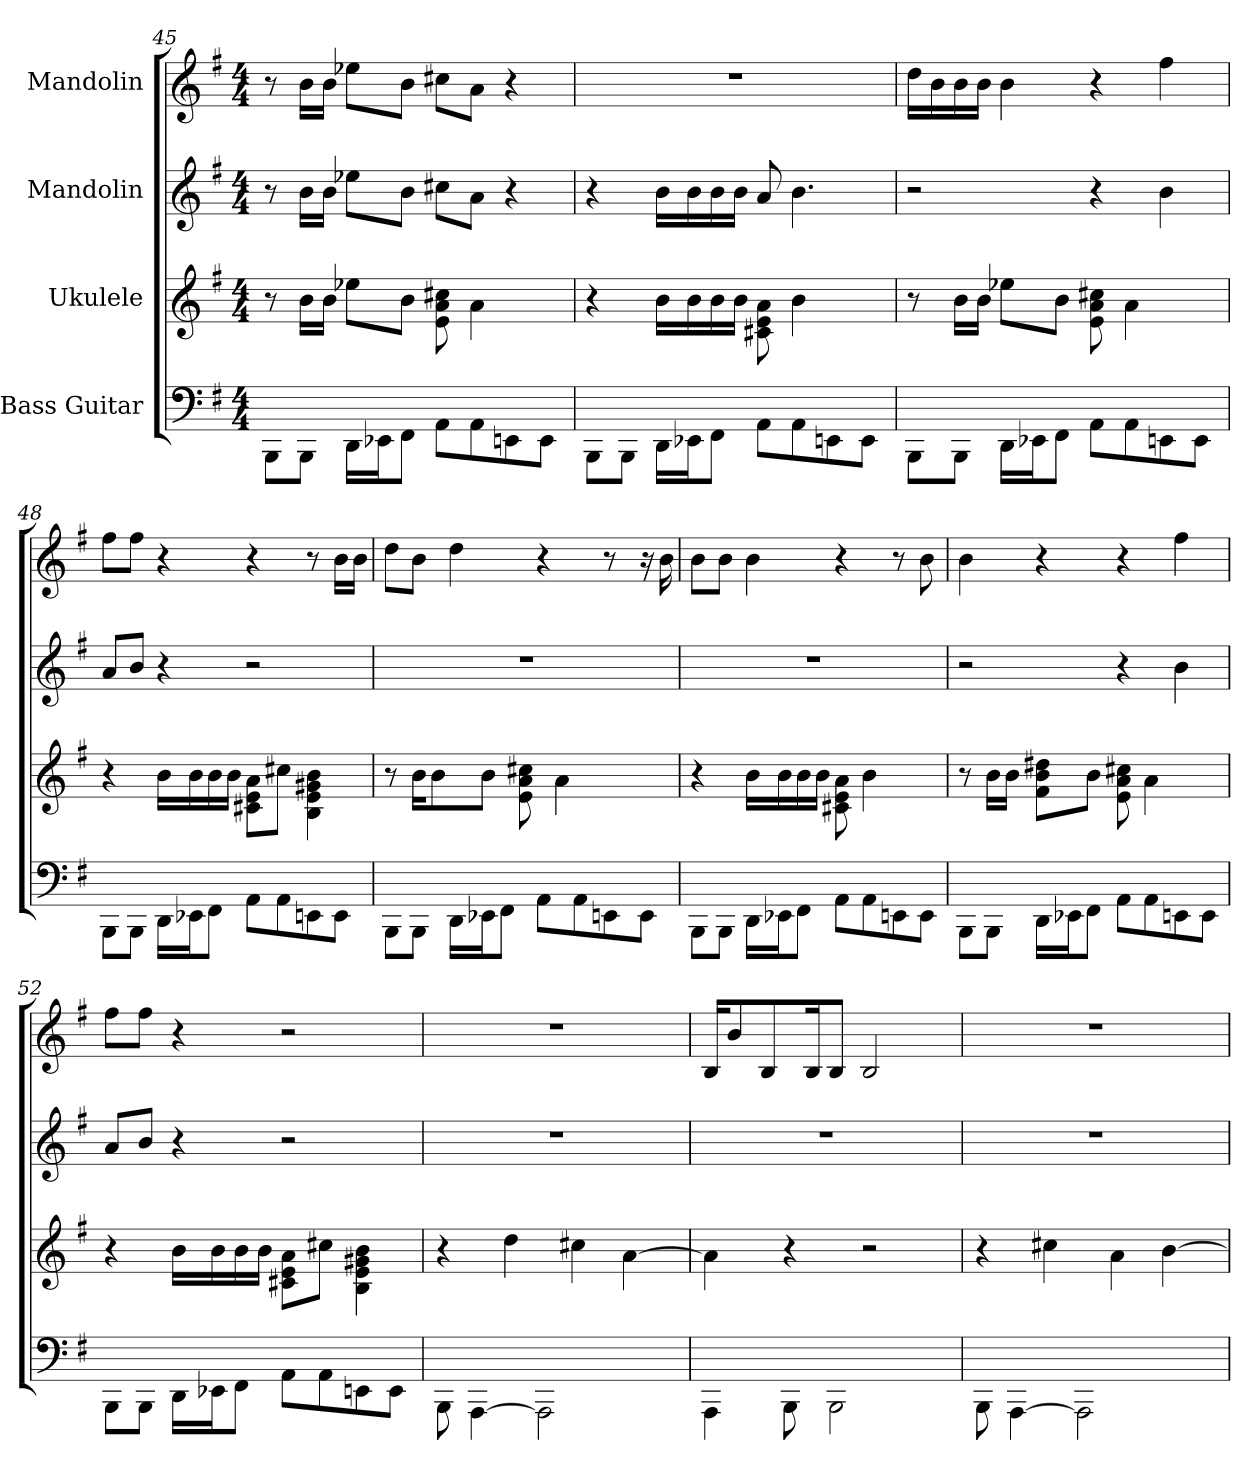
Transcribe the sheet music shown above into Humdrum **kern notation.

**kern	**kern	**kern	**kern
*part4	*part3	*part2	*part1
*staff4	*staff3	*staff2	*staff1
*I"Bass Guitar	*I"Ukulele	*I"Mandolin	*I"Mandolin
*	*	*clefG2	*clefG2
*k[f#]	*k[f#]	*k[f#]	*k[f#]
*G:	*G:	*G:	*G:
*M4/4	*M4/4	*M4/4	*M4/4
=45	=45	=45	=45
8BBBi\L	8r	8r	8r
8BBBi\J	16bj\LL	16bZ\LL	16bV\LL
.	16bj\JJ	16bZ\JJ	16bV\JJ
16DDi\LL	8ee-j\L	8ee-XZ\L	8ee-XV\L
16EE-i\J	.	.	.
8FF#i\J	8bj\J	8bZ\J	8bV\J
8AAi\L	8ej\ 8aj\ 8cc#j\	8cc#XZ\L	8cc#XV\L
8AAi\	4aj\	8aZ\J	8aV\J
8EEi\	.	4r	4r
8EEi\J	8ryy	.	.
=46	=46	=46	=46
8BBBi\L	4r	4r	1r
8BBBi\J	.	.	.
16DDi\LL	16bj\LL	16bZ\LL	.
16EE-i\J	16bj\	16bZ\	.
8FF#i\J	16bj\	16bZ\	.
.	16bj\JJ	16bZ\JJ	.
8AAi\L	8c#j\ 8ej\ 8aj\	8aZ/	.
8AAi\	4bj\	4.bZ\	.
8EEi\	.	.	.
8EEi\J	8ryy	.	.
=47	=47	=47	=47
8BBBi\L	8r	2r	16ddV\LL
.	.	.	16bV\
8BBBi\J	16bj\LL	.	16bV\
.	16bj\JJ	.	16bV\JJ
16DDi\LL	8ee-j\L	.	4bV\
16EE-i\J	.	.	.
8FF#i\J	8bj\J	.	.
8AAi\L	8ej\ 8aj\ 8cc#j\	4r	4r
8AAi\	4aj\	.	.
8EEi\	.	4bZ\	4ff#V\
8EEi\J	8ryy	.	.
!!LO:LB:g=z
=48	=48	=48	=48
8BBBi\L	4r	8aZ/L	8ff#V\L
8BBBi\J	.	8bZ/J	8ff#V\J
16DDi\LL	16bj\LL	4r	4r
16EE-i\J	16bj\	.	.
8FF#i\J	16bj\	.	.
.	16bj\JJ	.	.
8AAi\L	8c#j\ 8ej\ 8aj\L	2r	4r
8AAi\	8cc#j\J	.	.
8EEi\	4Bj\ 4ej\ 4g#j\ 4bj\	.	8r
8EEi\J	.	.	16bV\LL
.	.	.	16bV\JJ
=49	=49	=49	=49
8BBBi\L	8r	1r	8ddV\L
8BBBi\J	16bj\KL	.	8bV\J
.	8bj\	.	.
16DDi\LL	.	.	4ddV\
16EE-i\J	8bj\J	.	.
8FF#i\J	.	.	.
.	8ej\ 8aj\ 8cc#j\	.	.
8AAi\L	.	.	4r
.	4aj\	.	.
8AAi\	.	.	.
8EEi\	.	.	8r
.	8.ryy	.	.
8EEi\J	.	.	16r
.	.	.	16bV\
=50	=50	=50	=50
8BBBi\L	4r	1r	8bV\L
8BBBi\J	.	.	8bV\J
16DDi\LL	16bj\LL	.	4bV\
16EE-i\J	16bj\	.	.
8FF#i\J	16bj\	.	.
.	16bj\JJ	.	.
8AAi\L	8c#j\ 8ej\ 8aj\	.	4r
8AAi\	4bj\	.	.
8EEi\	.	.	8r
8EEi\J	8ryy	.	8bV\
=51	=51	=51	=51
8BBBi\L	8r	2r	4bV\
8BBBi\J	16bj\LL	.	.
.	16bj\JJ	.	.
16DDi\LL	8f#j\ 8bj\ 8dd#j\L	.	4r
16EE-i\J	.	.	.
8FF#i\J	8bj\J	.	.
8AAi\L	8ej\ 8aj\ 8cc#j\	4r	4r
8AAi\	4aj\	.	.
8EEi\	.	4bZ\	4ff#V\
8EEi\J	8ryy	.	.
!!LO:LB:g=z
=52	=52	=52	=52
8BBBi\L	4r	8aZ/L	8ff#V\L
8BBBi\J	.	8bZ/J	8ff#V\J
16DDi\LL	16bj\LL	4r	4r
16EE-i\J	16bj\	.	.
8FF#i\J	16bj\	.	.
.	16bj\JJ	.	.
8AAi\L	8c#j\ 8ej\ 8aj\L	2r	2r
8AAi\	8cc#j\J	.	.
8EEi\	4Bj\ 4ej\ 4g#j\ 4bj\	.	.
8EEi\J	.	.	.
=53	=53	=53	=53
8BBBi\	4r	1r	1r
[4AAAi\	.	.	.
.	4ddj\	.	.
2AAAi\]	.	.	.
.	4cc#j\	.	.
.	[4aj\	.	.
8ryy	.	.	.
=54	=54	=54	=54
4AAAi\	4aj\]	1r	16BV/KL
.	.	.	8bV/
.	.	.	8BV/
8BBBi\	4r	.	.
.	.	.	16BV/K
2BBBi\	.	.	8BV/J
.	2r	.	2BV/
8ryy	.	.	.
=55	=55	=55	=55
8BBBi\	4r	1r	1r
[4AAAi\	.	.	.
.	4cc#j\	.	.
2AAAi\]	.	.	.
.	4aj\	.	.
.	[4bj\	.	.
8ryy	.	.	.
=	=	=	=
*-	*-	*-	*-
